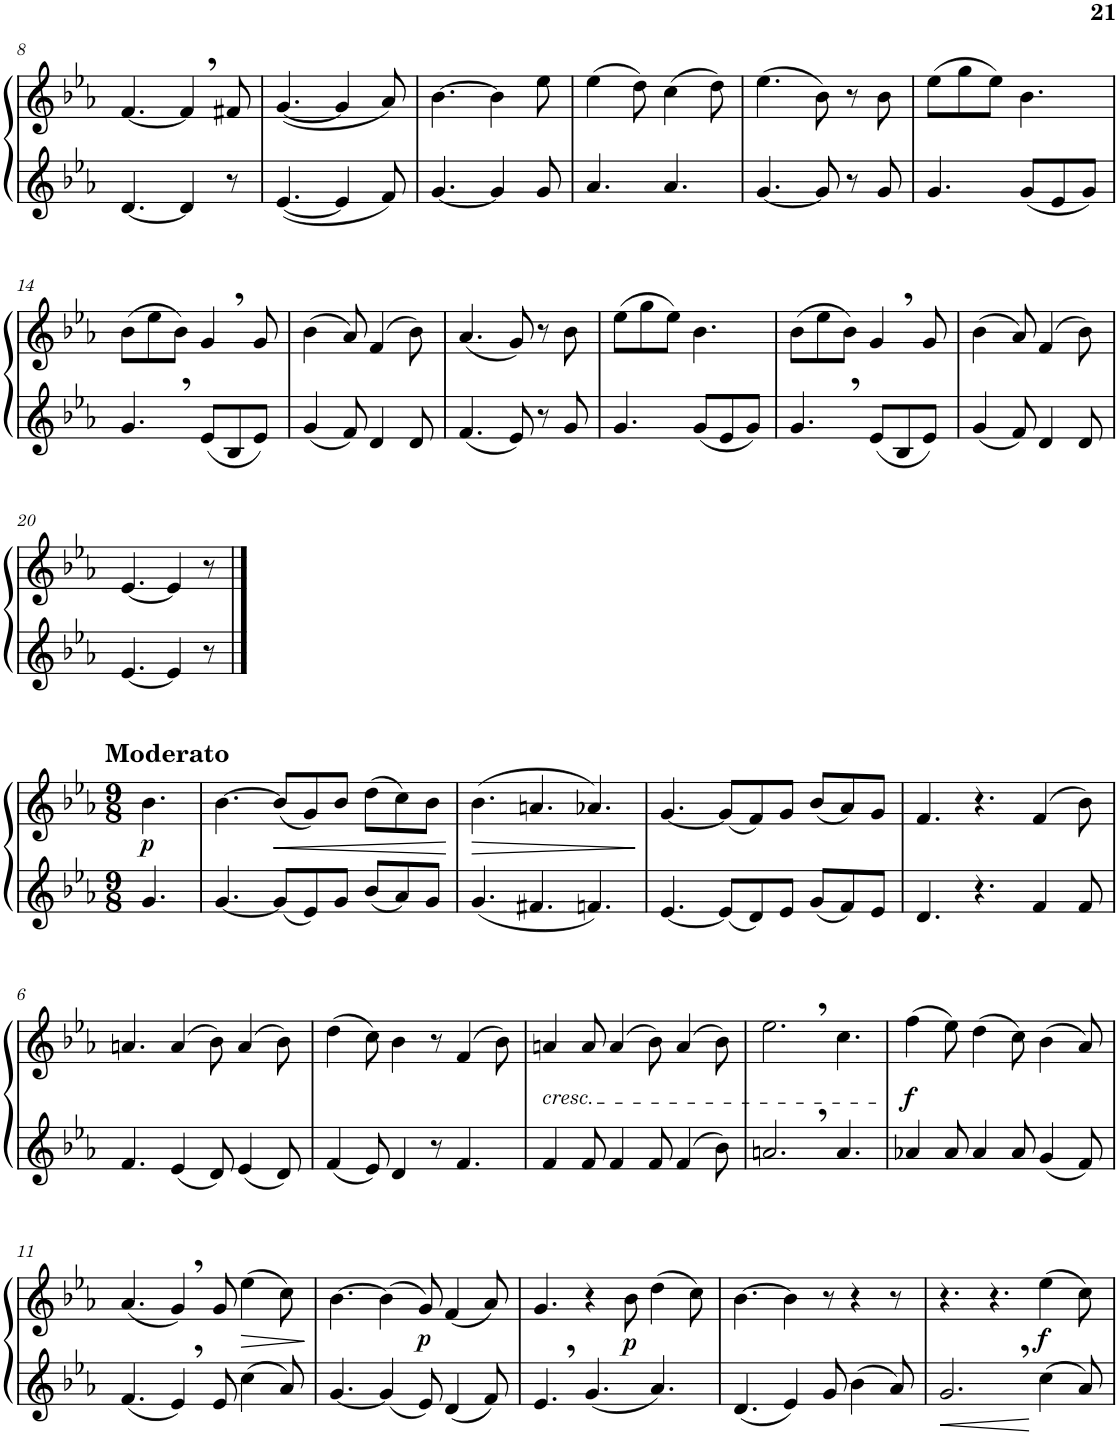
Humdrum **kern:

**kern	**dynam	**kern	**dynam
*part2	*part2	*part1	*part1
*staff2	*staff2	*staff1	*staff1
*I"Bb Trumpet	*	*I"Bb Trumpet	*
*I'Tpt	*	*I'Tpt	*
!!LO:PB:g=z
*clefG2	*	*clefG2	*
*Trd1c2	*	*Trd1c2	*
*k[b-e-a-]	*	*k[b-e-a-]	*
*M6/8	*	*M6/8	*
=8	=8	=8	=8
[4.d/	.	[4.f/	.
4d/]	.	4f,/]	.
8r	.	8f#X/	.
=9	=9	=9	=9
([4.e-/	.	([4.g/	.
4e-/]	.	4g/]	.
8f/)	.	8a-/)	.
=10	=10	=10	=10
[4.g/	.	[4.b-\	.
4g/]	.	4b-\]	.
8g/	.	8ee-\	.
=11	=11	=11	=11
4.a-/	.	(4ee-\	.
.	.	8dd\)	.
4.a-/	.	(4cc\	.
.	.	8dd\)	.
=12	=12	=12	=12
[4.g/	.	(4.ee-\	.
8g/]	.	8b-\)	.
8r	.	8r	.
8g/	.	8b-\	.
=13	=13	=13	=13
4.g/	.	(8ee-\L	.
.	.	8gg\	.
.	.	8ee-\J)	.
(8g/L	.	4.b-\	.
8e-/	.	.	.
8g/J)	.	.	.
!!LO:LB:g=z
=14	=14	=14	=14
4.g,/	.	(8b-\L	.
.	.	8ee-\	.
.	.	8b-\J)	.
(8e-/L	.	4g,/	.
8B-/	.	.	.
8e-/J)	.	8g/	.
=15	=15	=15	=15
(4g/	.	(4b-\	.
8f/)	.	8a-/)	.
4d/	.	(4f/	.
8d/	.	8b-\)	.
=16	=16	=16	=16
(4.f/	.	(4.a-/	.
8e-/)	.	8g/)	.
8r	.	8r	.
8g/	.	8b-\	.
=17	=17	=17	=17
4.g/	.	(8ee-\L	.
.	.	8gg\	.
.	.	8ee-\J)	.
(8g/L	.	4.b-\	.
8e-/	.	.	.
8g/J)	.	.	.
=18	=18	=18	=18
4.g,/	.	(8b-\L	.
.	.	8ee-\	.
.	.	8b-\J)	.
(8e-/L	.	4g,/	.
8B-/	.	.	.
8e-/J)	.	8g/	.
=19	=19	=19	=19
(4g/	.	(4b-\	.
8f/)	.	8a-/)	.
4d/	.	(4f/	.
8d/	.	8b-\)	.
!!LO:LB:g=z
=20	=20	=20	=20
[4.e-/	.	[4.e-/	.
4e-/]	.	4e-/]	.
8r	.	8r	.
!!LO:LB:g=z
==1	==1	==1	==1
*M9/8	*	*M9/8	*
!	!	!LO:TX:a:B:t=Moderato	!
!	!	!	!LO:DY:b
4.g/	.	4.b-\	p
=2	=2	=2	=2
[4.g/	.	[4.b-\	.
!	!	!	!LO:HP:b
(8g/L]	.	(8b-/L]	<
8e-/)	.	8g/)	.
8g/J	.	8b-/J	.
(8b-/L	.	(8dd\L	.
8a-/)	.	8cc\)	.
8g/J	.	8b-\J	.
.	.	.	[
=3	=3	=3	=3
!	!	!	!LO:HP:b
(4.g/	.	(4.b-\	>
4.f#X/	.	4.an/	.
4.fn/)	.	4.a-X/)	.
.	.	.	]
=4	=4	=4	=4
[4.e-/	.	[4.g/	.
(8e-/L]	.	(8g/L]	.
8d/)	.	8f/)	.
8e-/J	.	8g/J	.
(8g/L	.	(8b-/L	.
8f/)	.	8a-/)	.
8e-/J	.	8g/J	.
=5	=5	=5	=5
4.d/	.	4.f/	.
4.r	.	4.r	.
4f/	.	(4f/	.
8f/	.	8b-\)	.
!!LO:LB:g=z
=6	=6	=6	=6
4.f/	.	4.an/	.
(4e-/	.	(4a/	.
8d/)	.	8b-\)	.
(4e-/	.	(4a/	.
8d/)	.	8b-\)	.
=7	=7	=7	=7
(4f/	.	(4dd\	.
8e-/)	.	8cc\)	.
4d/	.	4b-\	.
8r	.	8r	.
4.f/	.	(4f/	.
.	.	8b-\)	.
=8	=8	=8	=8
!	!	!LO:TX:b:i:t=cresc.	!
4f/	.	4an/	.
8f/	.	8a/	.
4f/	.	(4a/	.
8f/	.	8b-\)	.
(4f/	.	(4a/	.
8b-\)	.	8b-\)	.
=9	=9	=9	=9
2.an,/	.	2.ee-,\	.
4.a/	.	4.cc\	.
=10	=10	=10	=10
!	!	!	!LO:DY:b
4a-X/	.	(4ff\	f
8a-/	.	8ee-\)	.
4a-/	.	(4dd\	.
8a-/	.	8cc\)	.
(4g/	.	(4b-\	.
8f/)	.	8a-/)	.
!!LO:LB:g=z
=11	=11	=11	=11
(4.f/	.	(4.a-/	.
4e-,/)	.	4g,/)	.
8e-/	.	8g/	.
!	!	!	!LO:HP:b
(4cc\	.	(4ee-\	>
8a-/)	.	8cc\)	.
.	.	.	]
=12	=12	=12	=12
[4.g/	.	[4.b-\	.
(4g/]	.	(4b-\]	.
!	!	!	!LO:DY:b
8e-/)	.	8g/)	p
(4d/	.	(4f/	.
8f/)	.	8a-/)	.
=13	=13	=13	=13
4.e-,/	.	4.g/	.
(4.g/	.	4r	.
!	!	!	!LO:DY:b
.	.	8b-\	p
4.a-/)	.	(4dd\	.
.	.	8cc\)	.
=14	=14	=14	=14
(4.d/	.	[4.b-\	.
4e-/)	.	4b-\]	.
8g/	.	8r	.
(4b-\	.	4r	.
8a-/)	.	8r	.
=15	=15	=15	=15
!	!LO:HP:b	!	!
2.g,/	<	4.r	.
.	.	4.r	.
!	!	!	!LO:DY:b
(4cc\	[	(4ee-\	f
8a-/)	.	8cc\)	.
=	=	=	=
*-	*-	*-	*-
